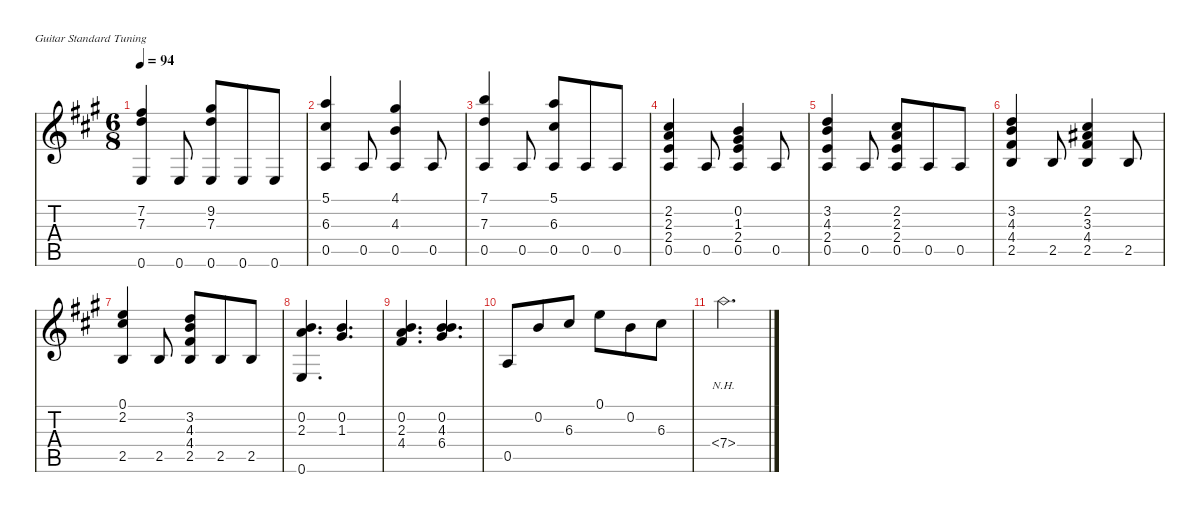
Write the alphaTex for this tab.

\defaultSystemsLayout 4
\hideDynamics
\bracketExtendMode nobrackets
\singleTrackTrackNamePolicy hidden
\multiTrackTrackNamePolicy hidden
\firstSystemTrackNameOrientation horizontal
\otherSystemsTrackNameOrientation horizontal
\extendBarLines
\chordDiagramsInScore
\track ("Guitarra" "n.guit.") {instrument acousticguitarnylon}
\staff {score tabs}
\tuning (E4 B3 G3 D3 A2 E2)
\ts (6 8)
\tempo 94
\clef g2
\ks a
(7.2{acc #} 7.3{acc forcenatural} 0.6{acc forcenatural}).4{dy mf beam Up} 0.6{acc forcenatural}.8{beam Up} (0.6{acc forcenatural} 9.2{acc #} 7.3{acc forcenatural}).8{beam Up} 0.6{acc forcenatural}.8{beam Up} 0.6{acc forcenatural}.8{beam Up} |
(5.1{acc forcenatural} 6.3{acc #} 0.5{acc forcenatural}).4{beam Up} 0.5{acc forcenatural}.8{beam Up} (4.1{acc #} 4.3{acc forcenatural} 0.5{acc forcenatural}).4{beam Up} 0.5{acc forcenatural}.8{beam Up} |
(7.1{acc forcenatural} 7.3{acc forcenatural} 0.5{acc forcenatural}).4{beam Up} 0.5{acc forcenatural}.8{beam Up} (0.5{acc forcenatural} 5.1{acc forcenatural} 6.3{acc #}).8{beam Up} 0.5{acc forcenatural}.8{beam Up} 0.5{acc forcenatural}.8{beam Up} |
(2.2{acc #} 2.3{acc forcenatural} 2.4{acc forcenatural} 0.5{acc forcenatural}).4{beam Up} 0.5{acc forcenatural}.8{beam Up} (0.2{acc forcenatural} 1.3{acc #} 2.4{acc forcenatural} 0.5{acc forcenatural}).4{beam Up} 0.5{acc forcenatural}.8{beam Up} |
(3.2{acc forcenatural} 4.3{acc forcenatural} 2.4{acc forcenatural} 0.5{acc forcenatural}).4{beam Up} 0.5{acc forcenatural}.8{beam Up} (2.2{acc #} 2.3{acc forcenatural} 2.4{acc forcenatural} 0.5{acc forcenatural}).8{beam Up} 0.5{acc forcenatural}.8{beam Up} 0.5{acc forcenatural}.8{beam Up} |
(3.2{acc forcenatural} 4.3{acc forcenatural} 4.4{acc #} 2.5{acc forcenatural}).4{beam Up} 2.5{acc forcenatural}.8{beam Up} (2.2{acc #} 3.3{acc #} 4.4{acc #} 2.5{acc forcenatural}).4{beam Up} 2.5{acc forcenatural}.8{beam Up} |
(0.1{acc forcenatural} 2.2{acc #} 2.5{acc forcenatural}).4{beam Up} 2.5{acc forcenatural}.8{beam Up} (3.2{acc forcenatural} 4.3{acc forcenatural} 4.4{acc #} 2.5{acc forcenatural}).8{beam Up} 2.5{acc forcenatural}.8{beam Up} 2.5{acc forcenatural}.8{beam Up} |
(0.2{acc forcenatural} 2.3{acc forcenatural} 0.6{acc forcenatural}).4{d beam Up} (0.2{acc forcenatural} 1.3{acc #}).4{d beam Up} |
(0.2{acc forcenatural} 2.3{acc forcenatural} 4.4{acc #}).4{d beam Up} (0.2{acc forcenatural} 4.3{acc forcenatural} 6.4{acc #}).4{d beam Up} |
0.5{acc forcenatural}.8{beam Up} 0.2{acc forcenatural}.8{beam Up} 6.3{acc #}.8{beam Up} 0.1{acc forcenatural}.8{beam Down} 0.2{acc forcenatural}.8{beam Down} 6.3{acc #}.8{beam Down} |
7.4{nh acc forcenatural}.2{d beam Down}
